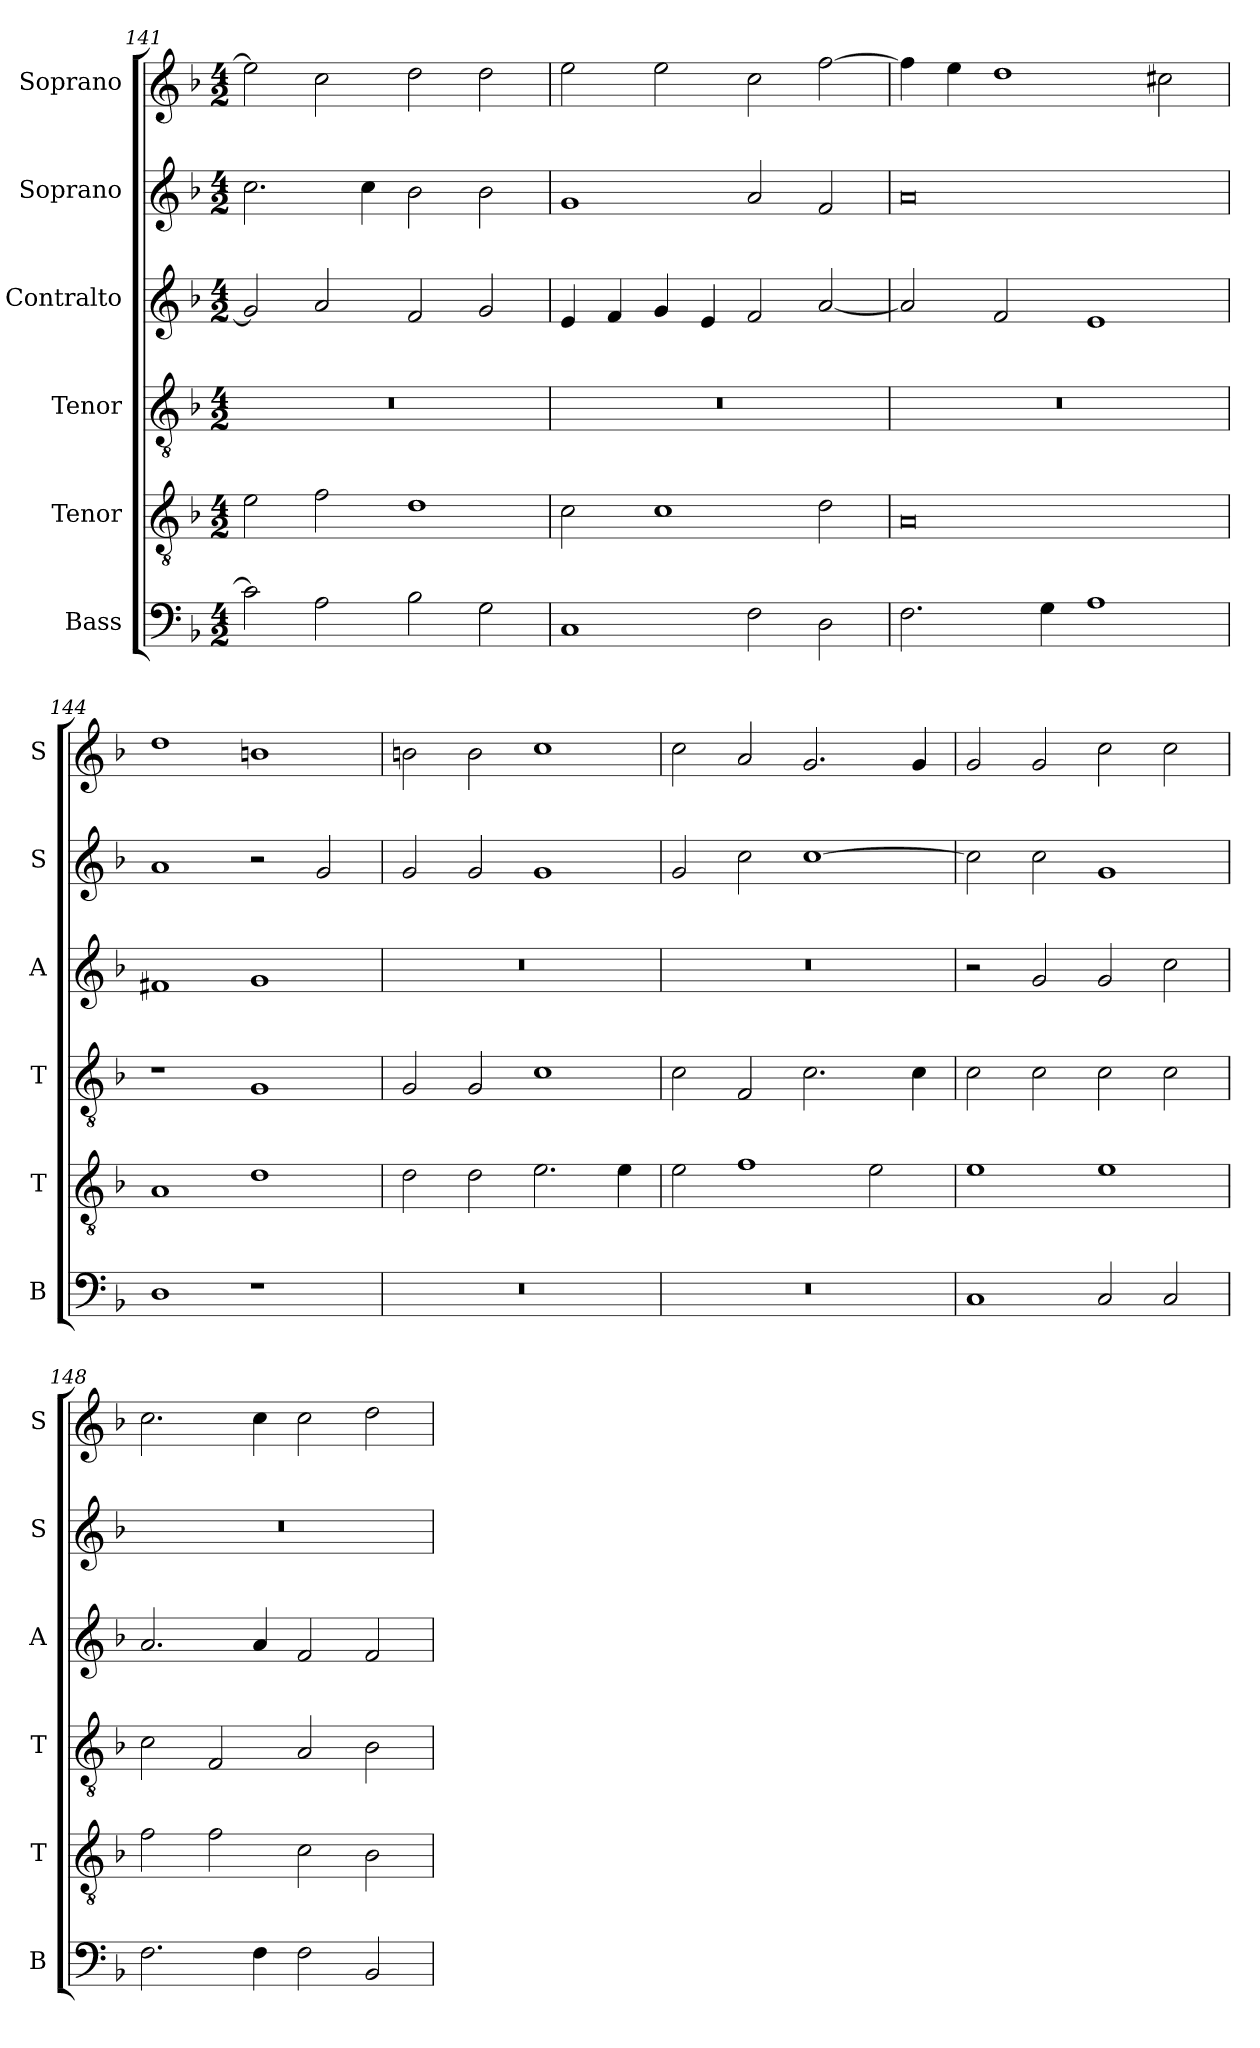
**kern	**kern	**kern	**kern	**kern	**kern
*part6	*part5	*part4	*part3	*part2	*part1
*staff6	*staff5	*staff4	*staff3	*staff2	*staff1
*I"Bass	*I"Tenor	*I"Tenor	*I"Contralto	*I"Soprano	*I"Soprano
*I'B	*I'T	*I'T	*I'A	*I'S	*I'S
*clefF4	*clefGv2	*clefGv2	*clefG2	*clefG2	*clefG2
*k[b-]	*k[b-]	*k[b-]	*k[b-]	*k[b-]	*k[b-]
*G:dor	*G:dor	*G:dor	*G:dor	*G:dor	*G:dor
*M4/2	*M4/2	*M4/2	*M4/2	*M4/2	*M4/2
=141	=141	=141	=141	=141	=141
2c]	2e	0r	2g]	2.cc	2ee]
2A	2f	.	2a	.	2cc
.	.	.	.	4cc	.
2B-	1d	.	2f	2b-	2dd
2G	.	.	2g	2b-	2dd
=142	=142	=142	=142	=142	=142
1C	2c	0r	4e	1g	2ee
.	.	.	4f	.	.
.	1c	.	4g	.	2ee
.	.	.	4e	.	.
2F	.	.	2f	2a	2cc
2D	2d	.	[2a	2f	[2ff
=143	=143	=143	=143	=143	=143
2.F	0A	0r	2a]	0a	4ff]
.	.	.	.	.	4ee
.	.	.	2f	.	1dd
4G	.	.	.	.	.
1A	.	.	1e	.	.
.	.	.	.	.	2cc#X
=144	=144	=144	=144	=144	=144
1D	1A	1r	1f#X	1a	1dd
1r	1d	1G	1g	2r	1bn
.	.	.	.	2g	.
=145	=145	=145	=145	=145	=145
0r	2d	2G	0r	2g	2bn
.	2d	2G	.	2g	2b
.	2.e	1c	.	1g	1cc
.	4e	.	.	.	.
=146	=146	=146	=146	=146	=146
0r	2e	2c	0r	2g	2cc
.	1f	2F	.	2cc	2a
.	.	2.c	.	[1cc	2.g
.	2e	.	.	.	.
.	.	4c	.	.	4g
=147	=147	=147	=147	=147	=147
1C	1e	2c	2r	2cc]	2g
.	.	2c	2g	2cc	2g
2C	1e	2c	2g	1g	2cc
2C	.	2c	2cc	.	2cc
=148	=148	=148	=148	=148	=148
2.F	2f	2c	2.a	0r	2.cc
.	2f	2F	.	.	.
4F	.	.	4a	.	4cc
2F	2c	2A	2f	.	2cc
2BB-	2B-	2B-	2f	.	2dd
=	=	=	=	=	=
*-	*-	*-	*-	*-	*-
